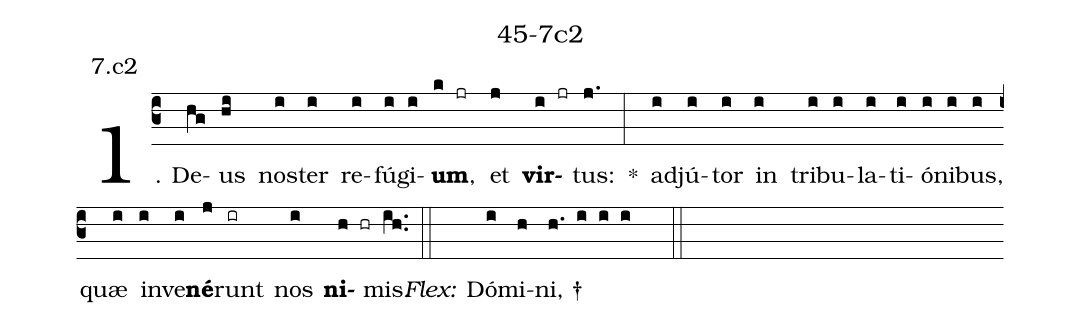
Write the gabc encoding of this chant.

name: 45-7c2;
annotation: 7.c2;
%%
(c3)1. De(hg)us(hi) nos(i)ter(i) re(i)fú(i)gi(i)<b>um</b>,(k jr) et(j) <b>vir</b>(i jr)tus:(j.) *(:) ad(i)jú(i)tor(i) in(i) tri(i)bu(i)la(i)ti(i)ó(i)ni(i)bus,(i) quæ(i) in(i)ve(i)<b>né</b>(j)runt(ir) nos(i) <b>ni</b>(h hr)mis.(ih..) (::)
<i>Flex:</i>()  Dó(i)mi(h)ni, †(h. i i i  ::)
